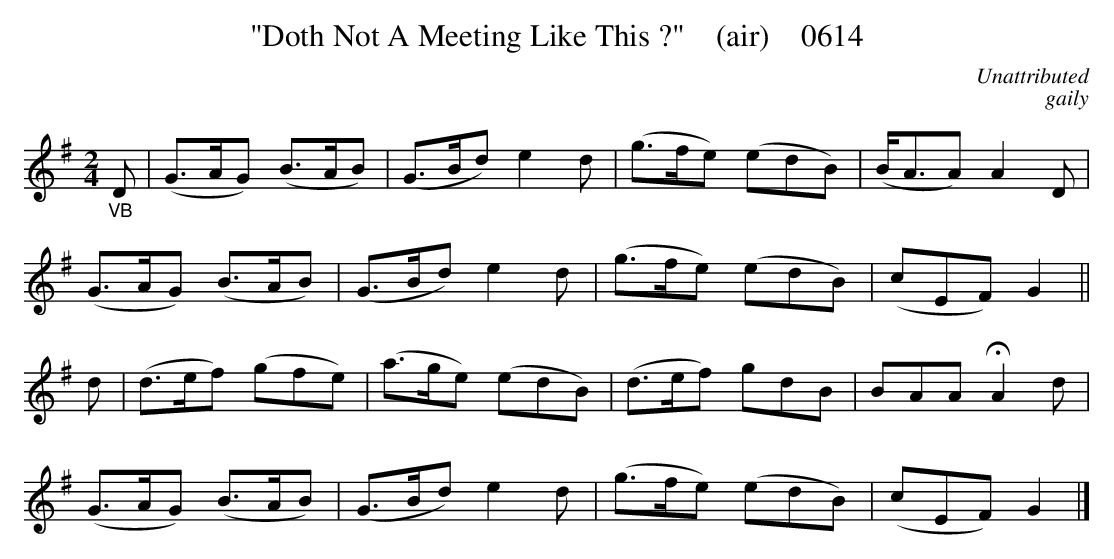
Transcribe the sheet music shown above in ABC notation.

X:1
T:"Doth Not A Meeting Like This ?"    (air)    0614
C:Unattributed
C:gaily
BRENNAN June 2003 (HTTP://WWW.SOSYOURMOM.COM)
M:2/4
L:1/16
K:G
"_VB"D2|(G3AG2) (B3AB2)|(G3Bd2) e4d2|(g3fe2) (e2d2B2)|(BA3A2) A4D2|
(G3AG2) (B3AB2)|(G3Bd2) e4d2|(g3fe2) (e2d2B2)|(c2E2F2) G4||
d2|(d3ef2) (g2f2e2)|(a3ge2) (e2d2B2)|(d3ef2) g2d2B2|B2A2A2 HA4d2|
(G3AG2) (B3AB2)|(G3Bd2) e4d2|(g3fe2) (e2d2B2)|(c2E2F2) G4|]
